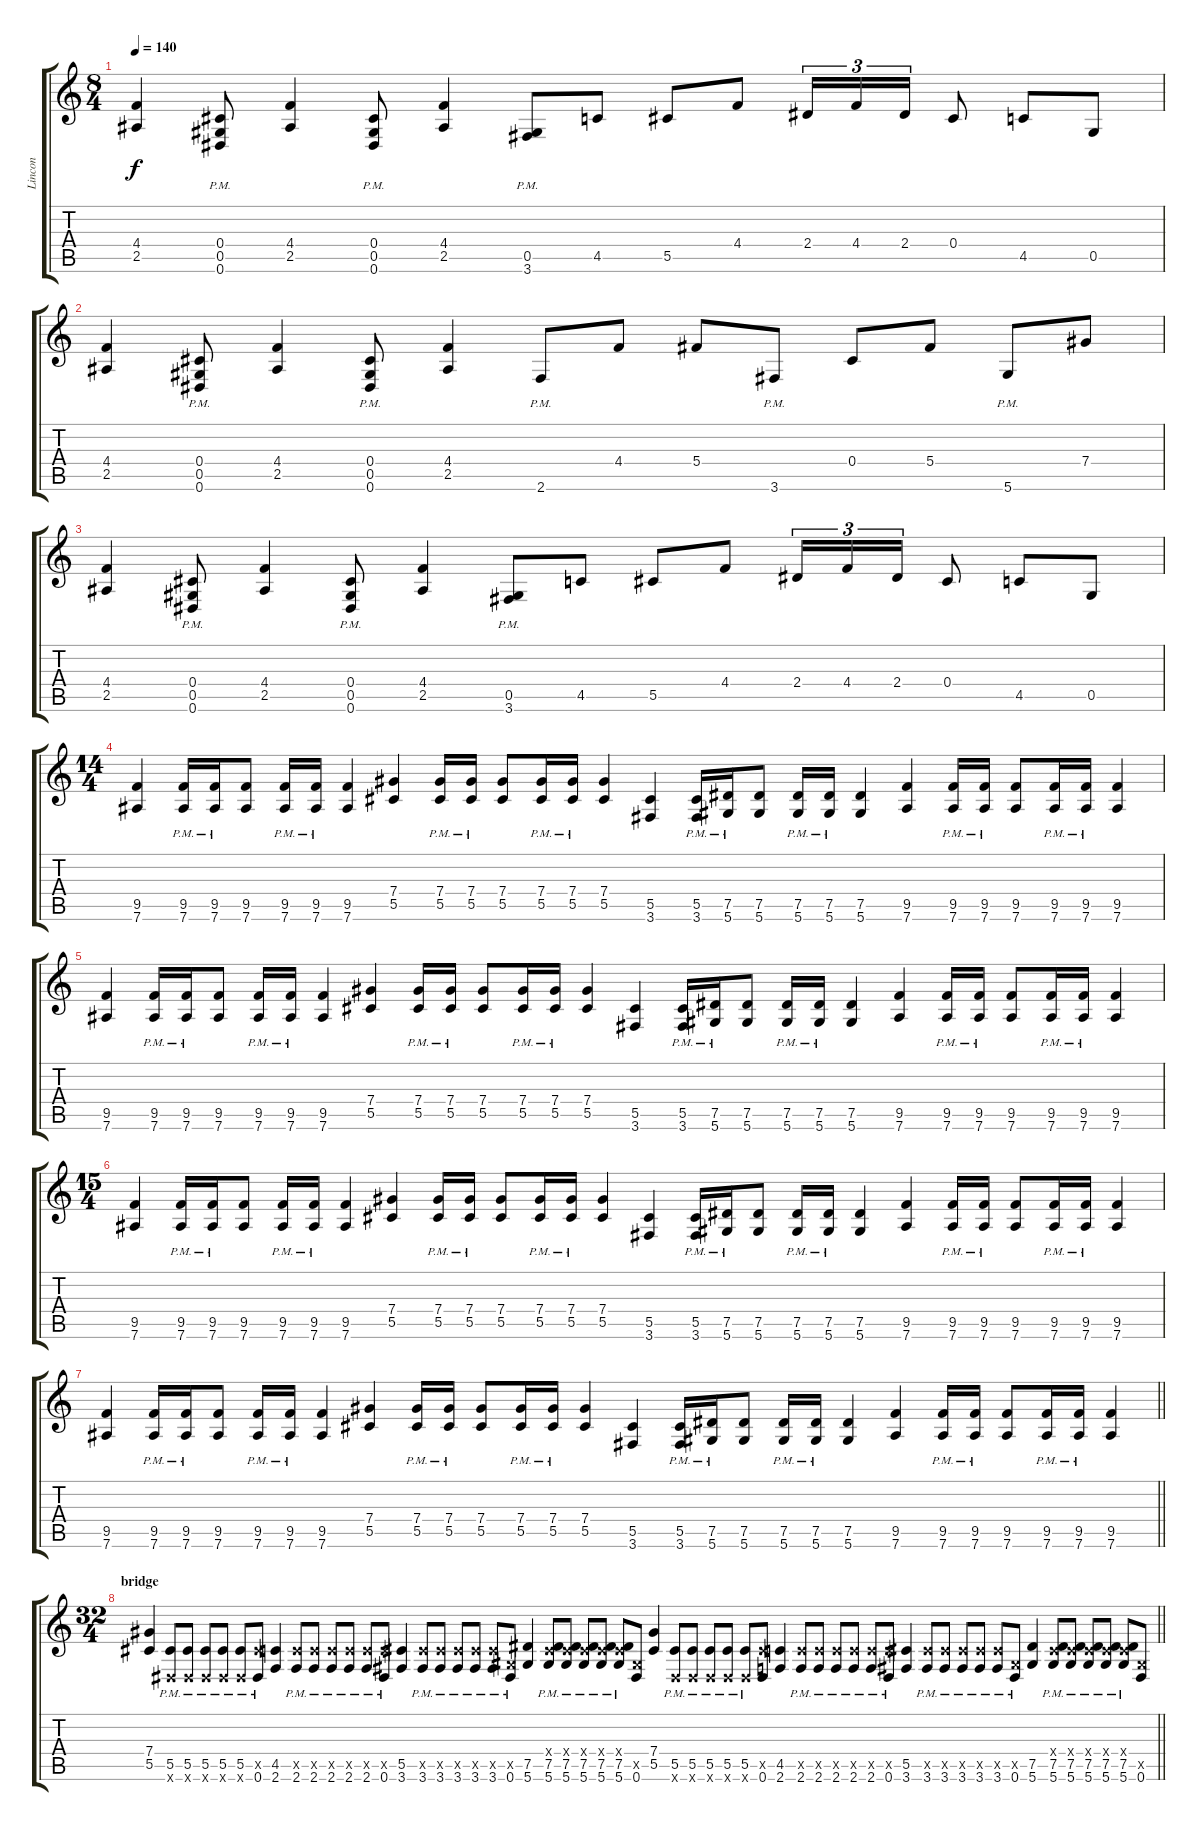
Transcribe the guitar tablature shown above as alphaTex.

\track ("Lincon" "Lincon") {instrument distortionguitar}
\staff {score tabs}
\tuning (Eb4 Bb3 Gb3 Db3 Ab2 Eb2) {hide}
\ts (8 4)
\tempo 140
\clef g2
\ks c
(4.4 2.5).4{dy f} (0.4{pm} 0.5{pm} 0.6{pm}).8 (4.4 2.5).4 (0.4{pm} 0.5{pm} 0.6{pm}).8 (4.4 2.5).4 (0.5{pm} 3.6{pm}).8 4.5.8 5.5.8 4.4.8 2.4.16{tu (3 2)} 4.4.16{tu (3 2)} 2.4.16{tu (3 2)} 0.4.8 4.5.8 0.5.8 |
(4.4 2.5).4 (0.4{pm} 0.5{pm} 0.6{pm}).8 (4.4 2.5).4 (0.4{pm} 0.5{pm} 0.6{pm}).8 (4.4 2.5).4 2.6{pm}.8 4.4.8 5.4.8 3.6{pm}.8 0.4.8 5.4.8 5.6{pm}.8 7.4.8 |
(4.4 2.5).4 (0.4{pm} 0.5{pm} 0.6{pm}).8 (4.4 2.5).4 (0.4{pm} 0.5{pm} 0.6{pm}).8 (4.4 2.5).4 (0.5{pm} 3.6{pm}).8 4.5.8 5.5.8 4.4.8 2.4.16{tu (3 2)} 4.4.16{tu (3 2)} 2.4.16{tu (3 2)} 0.4.8 4.5.8 0.5.8 |
\ts (14 4)
(9.5 7.6).4 (9.5{pm} 7.6{pm}).16 (9.5{pm} 7.6{pm}).16 (9.5 7.6).8 (9.5{pm} 7.6{pm}).16 (9.5{pm} 7.6{pm}).16 (9.5 7.6).4 (7.4 5.5).4 (7.4{pm} 5.5{pm}).16 (7.4{pm} 5.5{pm}).16 (7.4 5.5).8 (7.4{pm} 5.5{pm}).16 (7.4{pm} 5.5{pm}).16 (7.4 5.5).4 (5.5 3.6).4 (5.5{pm} 3.6{pm}).16 (7.5{pm} 5.6{pm}).16 (7.5 5.6).8 (7.5{pm} 5.6{pm}).16 (7.5{pm} 5.6{pm}).16 (7.5 5.6).4 (9.5 7.6).4 (9.5{pm} 7.6{pm}).16 (9.5{pm} 7.6{pm}).16 (9.5 7.6).8 (9.5{pm} 7.6{pm}).16 (9.5{pm} 7.6{pm}).16 (9.5 7.6).4 |
(9.5 7.6).4 (9.5{pm} 7.6{pm}).16 (9.5{pm} 7.6{pm}).16 (9.5 7.6).8 (9.5{pm} 7.6{pm}).16 (9.5{pm} 7.6{pm}).16 (9.5 7.6).4 (7.4 5.5).4 (7.4{pm} 5.5{pm}).16 (7.4{pm} 5.5{pm}).16 (7.4 5.5).8 (7.4{pm} 5.5{pm}).16 (7.4{pm} 5.5{pm}).16 (7.4 5.5).4 (5.5 3.6).4 (5.5{pm} 3.6{pm}).16 (7.5{pm} 5.6{pm}).16 (7.5 5.6).8 (7.5{pm} 5.6{pm}).16 (7.5{pm} 5.6{pm}).16 (7.5 5.6).4 (9.5 7.6).4 (9.5{pm} 7.6{pm}).16 (9.5{pm} 7.6{pm}).16 (9.5 7.6).8 (9.5{pm} 7.6{pm}).16 (9.5{pm} 7.6{pm}).16 (9.5 7.6).4 |
\ts (15 4)
(9.5 7.6).4 (9.5{pm} 7.6{pm}).16 (9.5{pm} 7.6{pm}).16 (9.5 7.6).8 (9.5{pm} 7.6{pm}).16 (9.5{pm} 7.6{pm}).16 (9.5 7.6).4 (7.4 5.5).4 (7.4{pm} 5.5{pm}).16 (7.4{pm} 5.5{pm}).16 (7.4 5.5).8 (7.4{pm} 5.5{pm}).16 (7.4{pm} 5.5{pm}).16 (7.4 5.5).4 (5.5 3.6).4 (5.5{pm} 3.6{pm}).16 (7.5{pm} 5.6{pm}).16 (7.5 5.6).8 (7.5{pm} 5.6{pm}).16 (7.5{pm} 5.6{pm}).16 (7.5 5.6).4 (9.5 7.6).4 (9.5{pm} 7.6{pm}).16 (9.5{pm} 7.6{pm}).16 (9.5 7.6).8 (9.5{pm} 7.6{pm}).16 (9.5{pm} 7.6{pm}).16 (9.5 7.6).4 |
\barLineRight lightlight
(9.5 7.6).4 (9.5{pm} 7.6{pm}).16 (9.5{pm} 7.6{pm}).16 (9.5 7.6).8 (9.5{pm} 7.6{pm}).16 (9.5{pm} 7.6{pm}).16 (9.5 7.6).4 (7.4 5.5).4 (7.4{pm} 5.5{pm}).16 (7.4{pm} 5.5{pm}).16 (7.4 5.5).8 (7.4{pm} 5.5{pm}).16 (7.4{pm} 5.5{pm}).16 (7.4 5.5).4 (5.5 3.6).4 (5.5{pm} 3.6{pm}).16 (7.5{pm} 5.6{pm}).16 (7.5 5.6).8 (7.5{pm} 5.6{pm}).16 (7.5{pm} 5.6{pm}).16 (7.5 5.6).4 (9.5 7.6).4 (9.5{pm} 7.6{pm}).16 (9.5{pm} 7.6{pm}).16 (9.5 7.6).8 (9.5{pm} 7.6{pm}).16 (9.5{pm} 7.6{pm}).16 (9.5 7.6).4 |
\ts (32 4)
\section ("" "bridge")
\barLineRight lightlight
(7.4 5.5).4{volume 16} (5.5{pm} 0.6{x}).8 (5.5{pm} 0.6{x}).8 (5.5{pm} 0.6{x}).8 (5.5{pm} 0.6{x}).8 (5.5{pm} 0.6{x}).8 (5.5{x} 0.6{pm}).8 (4.5 2.6).4 (4.5{x} 2.6{pm}).8 (4.5{x} 2.6{pm}).8 (4.5{x} 2.6{pm}).8 (4.5{x} 2.6{pm}).8 (4.5{x} 2.6{pm}).8 (4.5{x} 0.6{pm}).8 (5.5 3.6).4 (5.5{x} 3.6{pm}).8 (5.5{x} 3.6{pm}).8 (5.5{x} 3.6{pm}).8 (5.5{x} 3.6{pm}).8 (5.5{x} 3.6{pm}).8 (0.5{x} 0.6{pm}).8 (7.5 5.6).4 (0.4{x} 7.5{pm} 5.6{pm}).8 (0.4{x} 7.5{pm} 5.6{pm}).8 (0.4{x} 7.5{pm} 5.6{pm}).8 (0.4{x} 7.5{pm} 5.6{pm}).8 (0.4{x} 7.5{pm} 5.6{pm}).8 (0.5{x} 0.6).8 (7.4 5.5).4 (5.5{pm} 0.6{x}).8 (5.5{pm} 0.6{x}).8 (5.5{pm} 0.6{x}).8 (5.5{pm} 0.6{x}).8 (5.5{pm} 0.6{x}).8 (5.5{x} 0.6).8 (4.5 2.6).4 (4.5{x} 2.6{pm}).8 (4.5{x} 2.6{pm}).8 (4.5{x} 2.6{pm}).8 (4.5{x} 2.6{pm}).8 (4.5{x} 2.6{pm}).8 (4.5{x} 0.6{pm}).8 (5.5 3.6).4 (5.5{x} 3.6{pm}).8 (5.5{x} 3.6{pm}).8 (5.5{x} 3.6{pm}).8 (5.5{x} 3.6{pm}).8 (5.5{x} 3.6{pm}).8 (0.5{x} 0.6{pm}).8 (7.5 5.6).4 (0.4{x} 7.5{pm} 5.6{pm}).8 (0.4{x} 7.5{pm} 5.6{pm}).8 (0.4{x} 7.5{pm} 5.6{pm}).8 (0.4{x} 7.5{pm} 5.6{pm}).8 (0.4{x} 7.5{pm} 5.6{pm}).8 (0.5{x} 0.6).8
